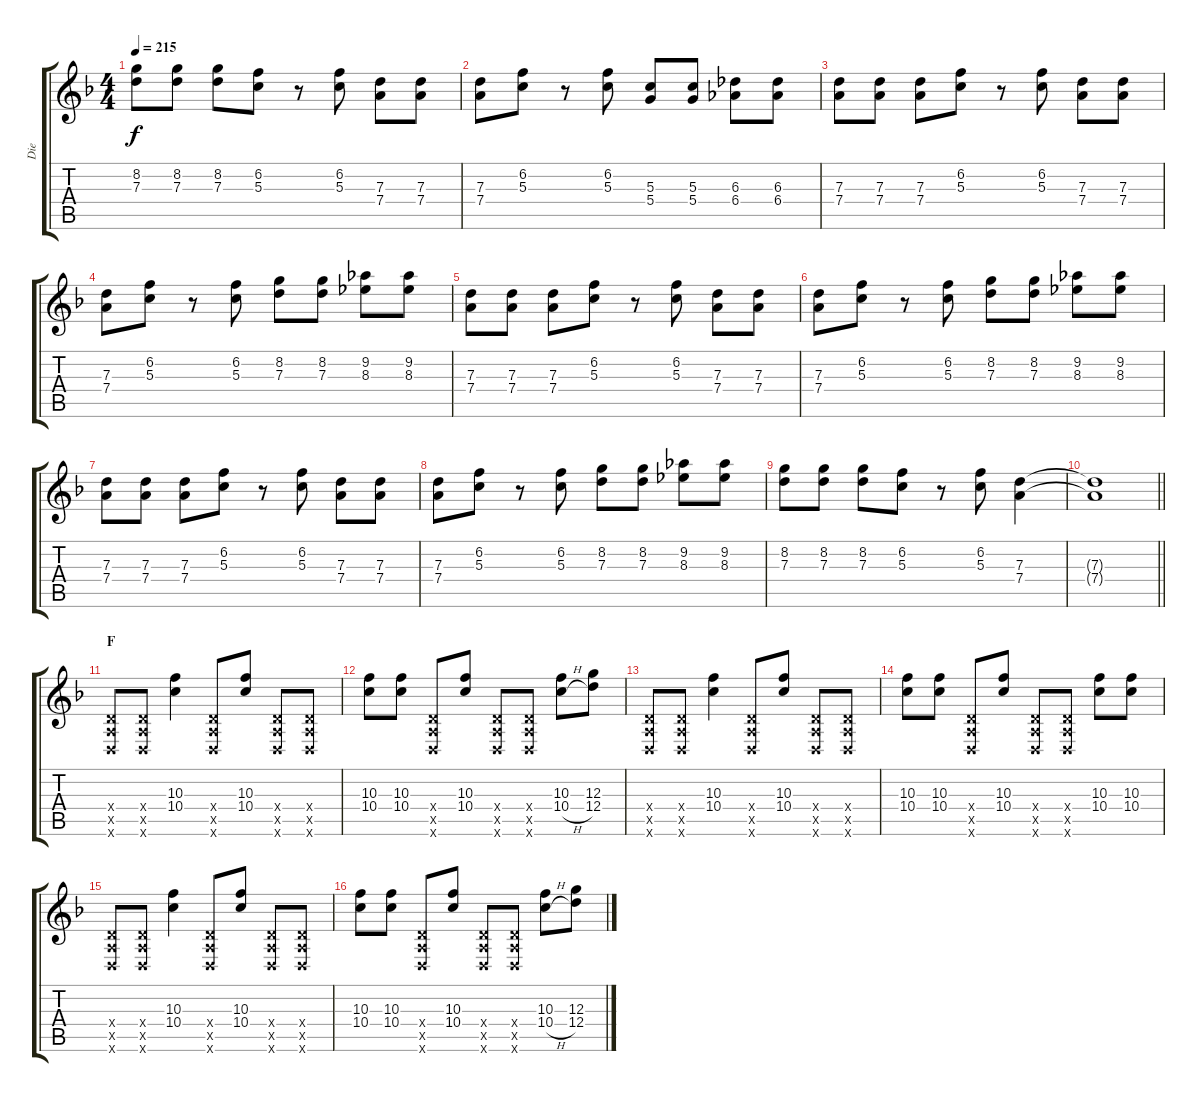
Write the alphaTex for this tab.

\track ("Die" "Die") {instrument distortionguitar}
\staff {score tabs}
\tuning (E4 B3 G3 D3 A2 D2) {hide}
\ts (4 4)
\tempo 215
\clef g2
\ks f
(8.2 7.3).8{dy f} (8.2 7.3).8 (8.2 7.3).8 (6.2 5.3).8 r.8 (6.2 5.3).8 (7.3 7.4).8 (7.3 7.4).8 |
(7.3 7.4).8 (6.2 5.3).8 r.8 (6.2 5.3).8 (5.3 5.4).8 (5.3 5.4).8 (6.3 6.4).8 (6.3 6.4).8 |
(7.3 7.4).8 (7.3 7.4).8 (7.3 7.4).8 (6.2 5.3).8 r.8 (6.2 5.3).8 (7.3 7.4).8 (7.3 7.4).8 |
(7.3 7.4).8 (6.2 5.3).8 r.8 (6.2 5.3).8 (8.2 7.3).8 (8.2 7.3).8 (9.2 8.3).8 (9.2 8.3).8 |
(7.3 7.4).8 (7.3 7.4).8 (7.3 7.4).8 (6.2 5.3).8 r.8 (6.2 5.3).8 (7.3 7.4).8 (7.3 7.4).8 |
(7.3 7.4).8 (6.2 5.3).8 r.8 (6.2 5.3).8 (8.2 7.3).8 (8.2 7.3).8 (9.2 8.3).8 (9.2 8.3).8 |
(7.3 7.4).8 (7.3 7.4).8 (7.3 7.4).8 (6.2 5.3).8 r.8 (6.2 5.3).8 (7.3 7.4).8 (7.3 7.4).8 |
(7.3 7.4).8 (6.2 5.3).8 r.8 (6.2 5.3).8 (8.2 7.3).8 (8.2 7.3).8 (9.2 8.3).8 (9.2 8.3).8 |
(8.2 7.3).8 (8.2 7.3).8 (8.2 7.3).8 (6.2 5.3).8 r.8 (6.2 5.3).8 (7.3 7.4).4 |
\barLineRight lightlight
(7.3{t} 7.4{t}).1 |
\section ("" "F")
(0.4{x} 0.5{x} 0.6{x}).8 (0.4{x} 0.5{x} 0.6{x}).8 (10.3 10.4).4 (0.4{x} 0.5{x} 0.6{x}).8 (10.3 10.4).8 (0.4{x} 0.5{x} 0.6{x}).8 (0.4{x} 0.5{x} 0.6{x}).8 |
(10.3 10.4).8 (10.3 10.4).8 (0.4{x} 0.5{x} 0.6{x}).8 (10.3 10.4).8 (0.4{x} 0.5{x} 0.6{x}).8 (0.4{x} 0.5{x} 0.6{x}).8 (10.3 10.4{h}).8 (12.3 12.4).8 |
(0.4{x} 0.5{x} 0.6{x}).8 (0.4{x} 0.5{x} 0.6{x}).8 (10.3 10.4).4 (0.4{x} 0.5{x} 0.6{x}).8 (10.3 10.4).8 (0.4{x} 0.5{x} 0.6{x}).8 (0.4{x} 0.5{x} 0.6{x}).8 |
(10.3 10.4).8 (10.3 10.4).8 (0.4{x} 0.5{x} 0.6{x}).8 (10.3 10.4).8 (0.4{x} 0.5{x} 0.6{x}).8 (0.4{x} 0.5{x} 0.6{x}).8 (10.3 10.4).8 (10.3 10.4).8 |
(0.4{x} 0.5{x} 0.6{x}).8 (0.4{x} 0.5{x} 0.6{x}).8 (10.3 10.4).4 (0.4{x} 0.5{x} 0.6{x}).8 (10.3 10.4).8 (0.4{x} 0.5{x} 0.6{x}).8 (0.4{x} 0.5{x} 0.6{x}).8 |
(10.3 10.4).8 (10.3 10.4).8 (0.4{x} 0.5{x} 0.6{x}).8 (10.3 10.4).8 (0.4{x} 0.5{x} 0.6{x}).8 (0.4{x} 0.5{x} 0.6{x}).8 (10.3 10.4{h}).8 (12.3 12.4).8
